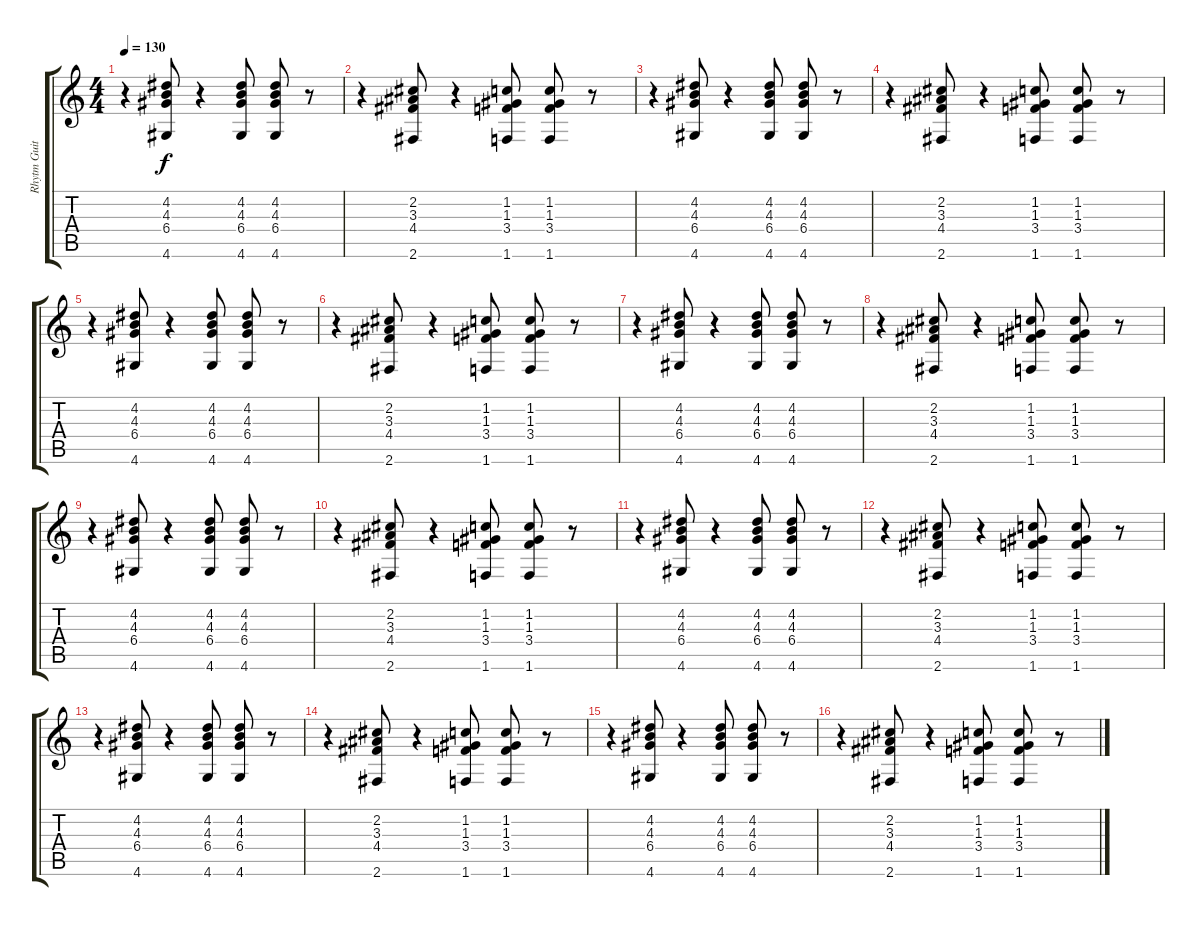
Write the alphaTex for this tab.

\track ("Rhytm Guitar" "Rhytm Guit") {mute instrument overdrivenguitar}
\staff {score tabs}
\tuning (E4 B3 G3 D3 A2 E2) {hide}
\ts (4 4)
\tempo 130
\clef g2
\ks c
r.4{dy f} (4.2 4.3 6.4 4.6).8 r.4 (4.2 4.3 6.4 4.6).8 (4.2 4.3 6.4 4.6).8 r.8 |
r.4 (2.2 3.3 4.4 2.6).8 r.4 (1.2 1.3 3.4 1.6).8 (1.2 1.3 3.4 1.6).8 r.8 |
r.4 (4.2 4.3 6.4 4.6).8 r.4 (4.2 4.3 6.4 4.6).8 (4.2 4.3 6.4 4.6).8 r.8 |
r.4 (2.2 3.3 4.4 2.6).8 r.4 (1.2 1.3 3.4 1.6).8 (1.2 1.3 3.4 1.6).8 r.8 |
r.4 (4.2 4.3 6.4 4.6).8 r.4 (4.2 4.3 6.4 4.6).8 (4.2 4.3 6.4 4.6).8 r.8 |
r.4 (2.2 3.3 4.4 2.6).8 r.4 (1.2 1.3 3.4 1.6).8 (1.2 1.3 3.4 1.6).8 r.8 |
r.4 (4.2 4.3 6.4 4.6).8 r.4 (4.2 4.3 6.4 4.6).8 (4.2 4.3 6.4 4.6).8 r.8 |
r.4 (2.2 3.3 4.4 2.6).8 r.4 (1.2 1.3 3.4 1.6).8 (1.2 1.3 3.4 1.6).8 r.8 |
r.4 (4.2 4.3 6.4 4.6).8 r.4 (4.2 4.3 6.4 4.6).8 (4.2 4.3 6.4 4.6).8 r.8 |
r.4 (2.2 3.3 4.4 2.6).8 r.4 (1.2 1.3 3.4 1.6).8 (1.2 1.3 3.4 1.6).8 r.8 |
r.4 (4.2 4.3 6.4 4.6).8 r.4 (4.2 4.3 6.4 4.6).8 (4.2 4.3 6.4 4.6).8 r.8 |
r.4 (2.2 3.3 4.4 2.6).8 r.4 (1.2 1.3 3.4 1.6).8 (1.2 1.3 3.4 1.6).8 r.8 |
r.4 (4.2 4.3 6.4 4.6).8 r.4 (4.2 4.3 6.4 4.6).8 (4.2 4.3 6.4 4.6).8 r.8 |
r.4 (2.2 3.3 4.4 2.6).8 r.4 (1.2 1.3 3.4 1.6).8 (1.2 1.3 3.4 1.6).8 r.8 |
r.4 (4.2 4.3 6.4 4.6).8 r.4 (4.2 4.3 6.4 4.6).8 (4.2 4.3 6.4 4.6).8 r.8 |
r.4 (2.2 3.3 4.4 2.6).8 r.4 (1.2 1.3 3.4 1.6).8 (1.2 1.3 3.4 1.6).8 r.8
